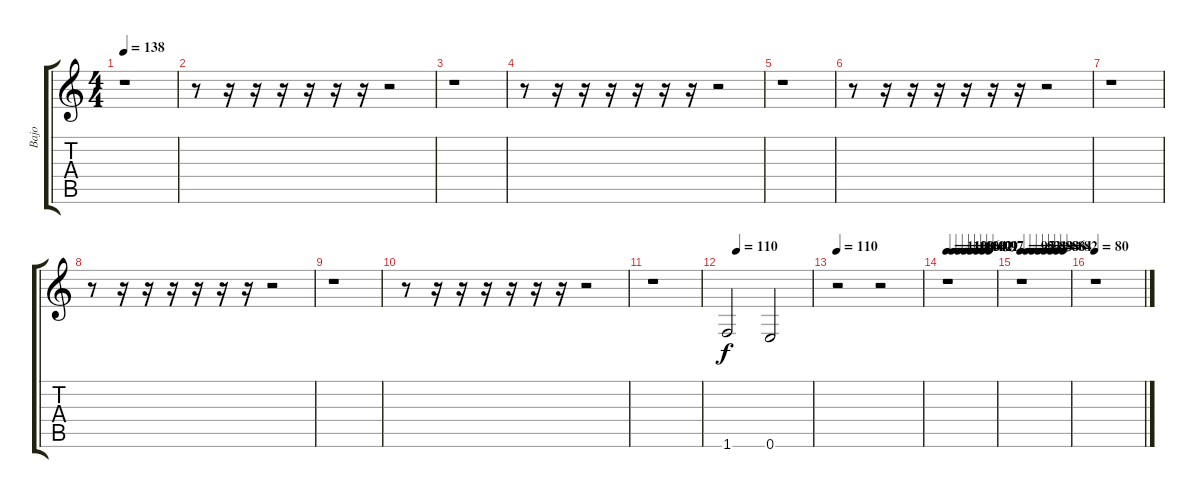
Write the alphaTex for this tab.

\track ("Bajo" "Bajo") {instrument electricbasspick}
\staff {score tabs}
\tuning (E4 B3 G3 D3 A2 E2) {hide}
\ts (4 4)
\tempo 138
\clef g2
\ks c
r.1{dy f} |
r.8 r.16 r.16 r.16 r.16 r.16 r.16 r.2 |
r.1 |
r.8 r.16 r.16 r.16 r.16 r.16 r.16 r.2 |
r.1 |
r.8 r.16 r.16 r.16 r.16 r.16 r.16 r.2 |
r.1 |
r.8 r.16 r.16 r.16 r.16 r.16 r.16 r.2 |
r.1 |
r.8 r.16 r.16 r.16 r.16 r.16 r.16 r.2 |
r.1 |
\tempo (110 0.125)
1.6.2 0.6.2 |
\tempo 110
r.2 r.2 |
\tempo 110
\tempo (108 0.125)
\tempo (106 0.25)
\tempo (104 0.375)
\tempo (102 0.5)
\tempo (101 0.625)
\tempo (99 0.75)
\tempo (97 0.875)
r.1 |
\tempo 95
\tempo (93 0.125)
\tempo (91 0.25)
\tempo (89 0.375)
\tempo (88 0.5)
\tempo (86 0.625)
\tempo (84 0.75)
\tempo (82 0.875)
r.1 |
\tempo 80
r.1
